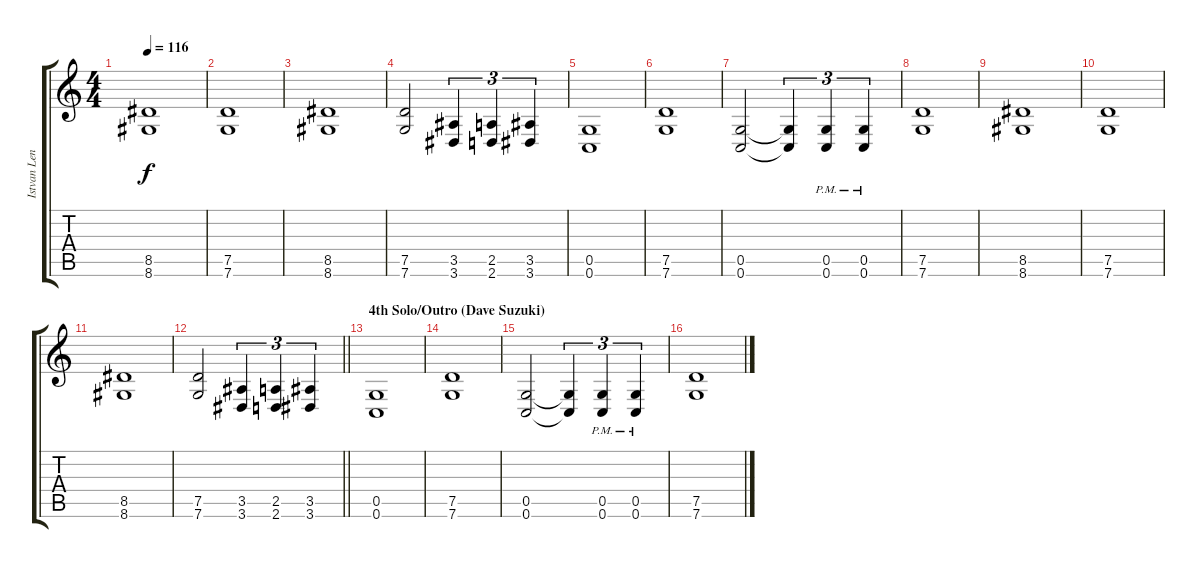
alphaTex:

\track ("Istvan Lendvay (Rythm)" "Istvan Len") {instrument distortionguitar}
\staff {score tabs}
\tuning (D4 A3 F3 C3 G2 C2) {hide}
\ts (4 4)
\tempo 116
\clef g2
\ks c
(8.5 8.6).1{dy f} |
(7.5 7.6).1 |
(8.5 8.6).1 |
(7.5 7.6).2 (3.5 3.6).4{tu (3 2)} (2.5 2.6).4{tu (3 2)} (3.5 3.6).4{tu (3 2)} |
(0.5 0.6).1 |
(7.5 7.6).1 |
(0.5 0.6).2 (0.5{t} 0.6{t}).4{tu (3 2)} (0.5{pm} 0.6{pm}).4{tu (3 2)} (0.5{pm} 0.6{pm}).4{tu (3 2)} |
(7.5 7.6).1 |
(8.5 8.6).1 |
(7.5 7.6).1 |
(8.5 8.6).1 |
\barLineRight lightlight
(7.5 7.6).2 (3.5 3.6).4{tu (3 2)} (2.5 2.6).4{tu (3 2)} (3.5 3.6).4{tu (3 2)} |
\section ("" "4th Solo/Outro (Dave Suzuki)")
(0.5 0.6).1 |
(7.5 7.6).1 |
(0.5 0.6).2 (0.5{t} 0.6{t}).4{tu (3 2)} (0.5{pm} 0.6{pm}).4{tu (3 2)} (0.5{pm} 0.6{pm}).4{tu (3 2)} |
(7.5 7.6).1
